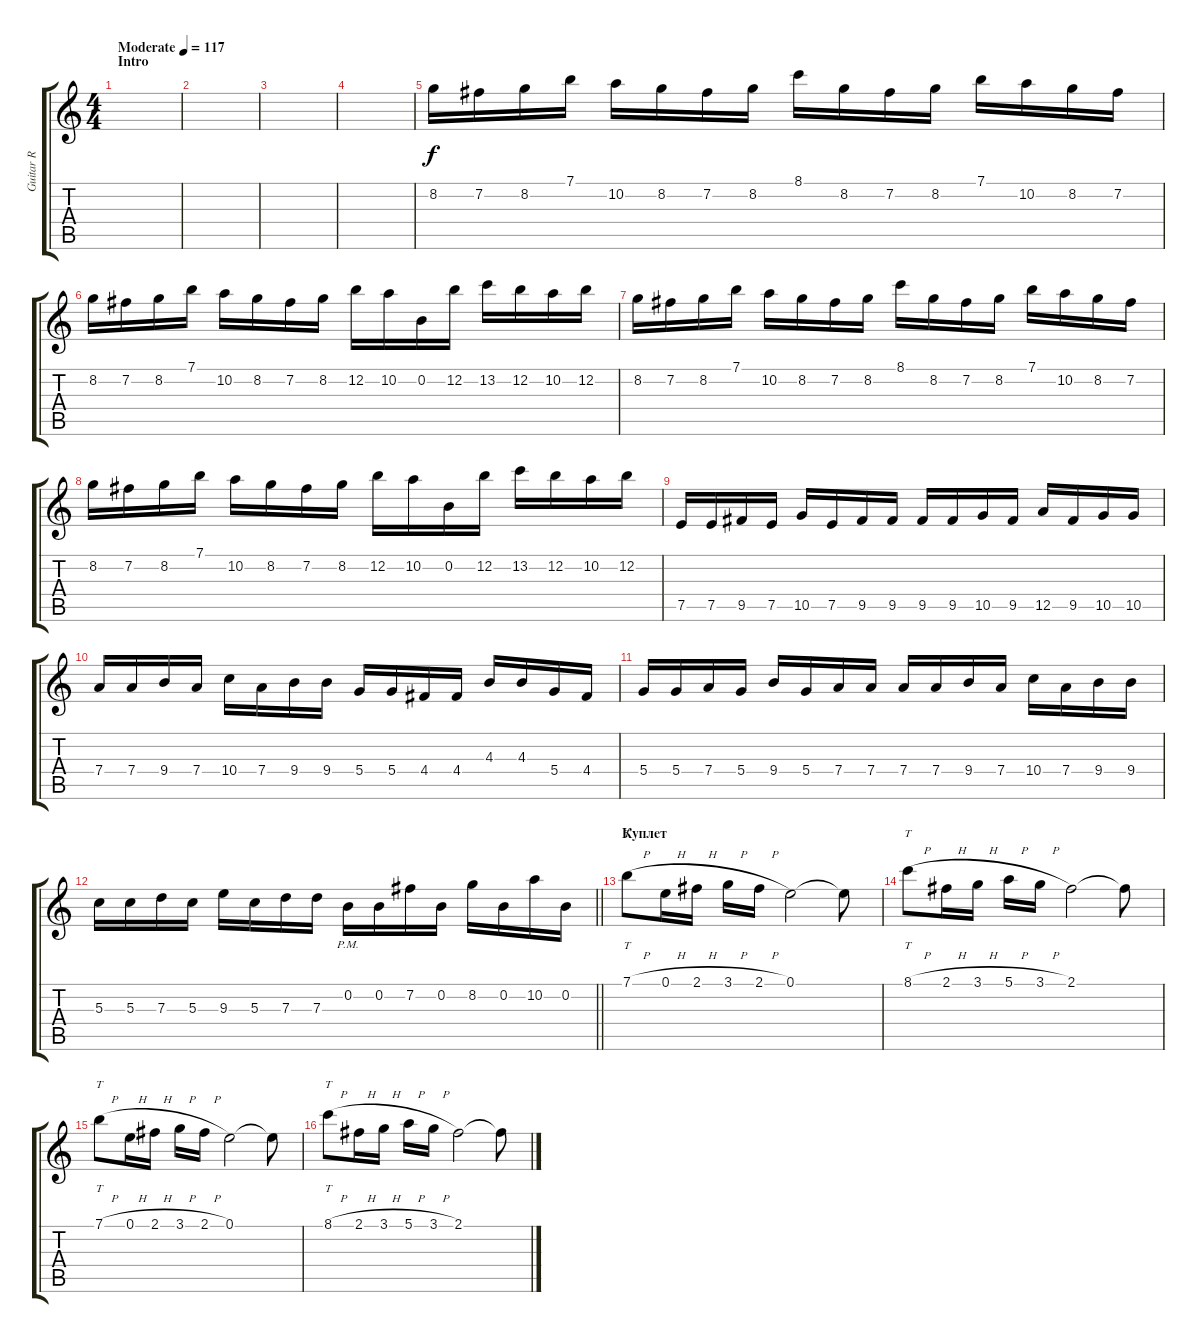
\track ("Guitar R" "Guitar R") {instrument distortionguitar}
\staff {score tabs}
\tuning (E4 B3 G3 D3 A2 E2) {hide}
\ts (4 4)
\section ("" "Intro")
\tempo (117 "Moderate")
\clef g2
\ks c
|
|
|
|
8.2.16 7.2.16 8.2.16 7.1.16 10.2.16 8.2.16 7.2.16 8.2.16 8.1.16 8.2.16 7.2.16 8.2.16 7.1.16 10.2.16 8.2.16 7.2.16 |
8.2.16 7.2.16 8.2.16 7.1.16 10.2.16 8.2.16 7.2.16 8.2.16 12.2.16 10.2.16 0.2.16 12.2.16 13.2.16 12.2.16 10.2.16 12.2.16 |
8.2.16 7.2.16 8.2.16 7.1.16 10.2.16 8.2.16 7.2.16 8.2.16 8.1.16 8.2.16 7.2.16 8.2.16 7.1.16 10.2.16 8.2.16 7.2.16 |
8.2.16 7.2.16 8.2.16 7.1.16 10.2.16 8.2.16 7.2.16 8.2.16 12.2.16 10.2.16 0.2.16 12.2.16 13.2.16 12.2.16 10.2.16 12.2.16 |
7.5.16 7.5.16 9.5.16 7.5.16 10.5.16 7.5.16 9.5.16 9.5.16 9.5.16 9.5.16 10.5.16 9.5.16 12.5.16 9.5.16 10.5.16 10.5.16 |
7.4.16 7.4.16 9.4.16 7.4.16 10.4.16 7.4.16 9.4.16 9.4.16 5.4.16 5.4.16 4.4.16 4.4.16 4.3.16 4.3.16 5.4.16 4.4.16 |
5.4.16 5.4.16 7.4.16 5.4.16 9.4.16 5.4.16 7.4.16 7.4.16 7.4.16 7.4.16 9.4.16 7.4.16 10.4.16 7.4.16 9.4.16 9.4.16 |
\barLineRight lightlight
5.3.16 5.3.16 7.3.16 5.3.16 9.3.16 5.3.16 7.3.16 7.3.16 0.2{pm}.16 0.2.16 7.2.16 0.2.16 8.2.16 0.2.16 10.2.16 0.2.16 |
\section ("" "Куплет")
7.1{h}.8{tt balance 8} 0.1{h}.16 2.1{h}.16 3.1{h}.16 2.1{h}.16 0.1.2 0.1{t}.8 |
8.1{h}.8{tt} 2.1{h}.16 3.1{h}.16 5.1{h}.16 3.1{h}.16 2.1.2 2.1{t}.8 |
7.1{h}.8{tt} 0.1{h}.16 2.1{h}.16 3.1{h}.16 2.1{h}.16 0.1.2 0.1{t}.8 |
8.1{h}.8{tt} 2.1{h}.16 3.1{h}.16 5.1{h}.16 3.1{h}.16 2.1.2 2.1{t}.8
